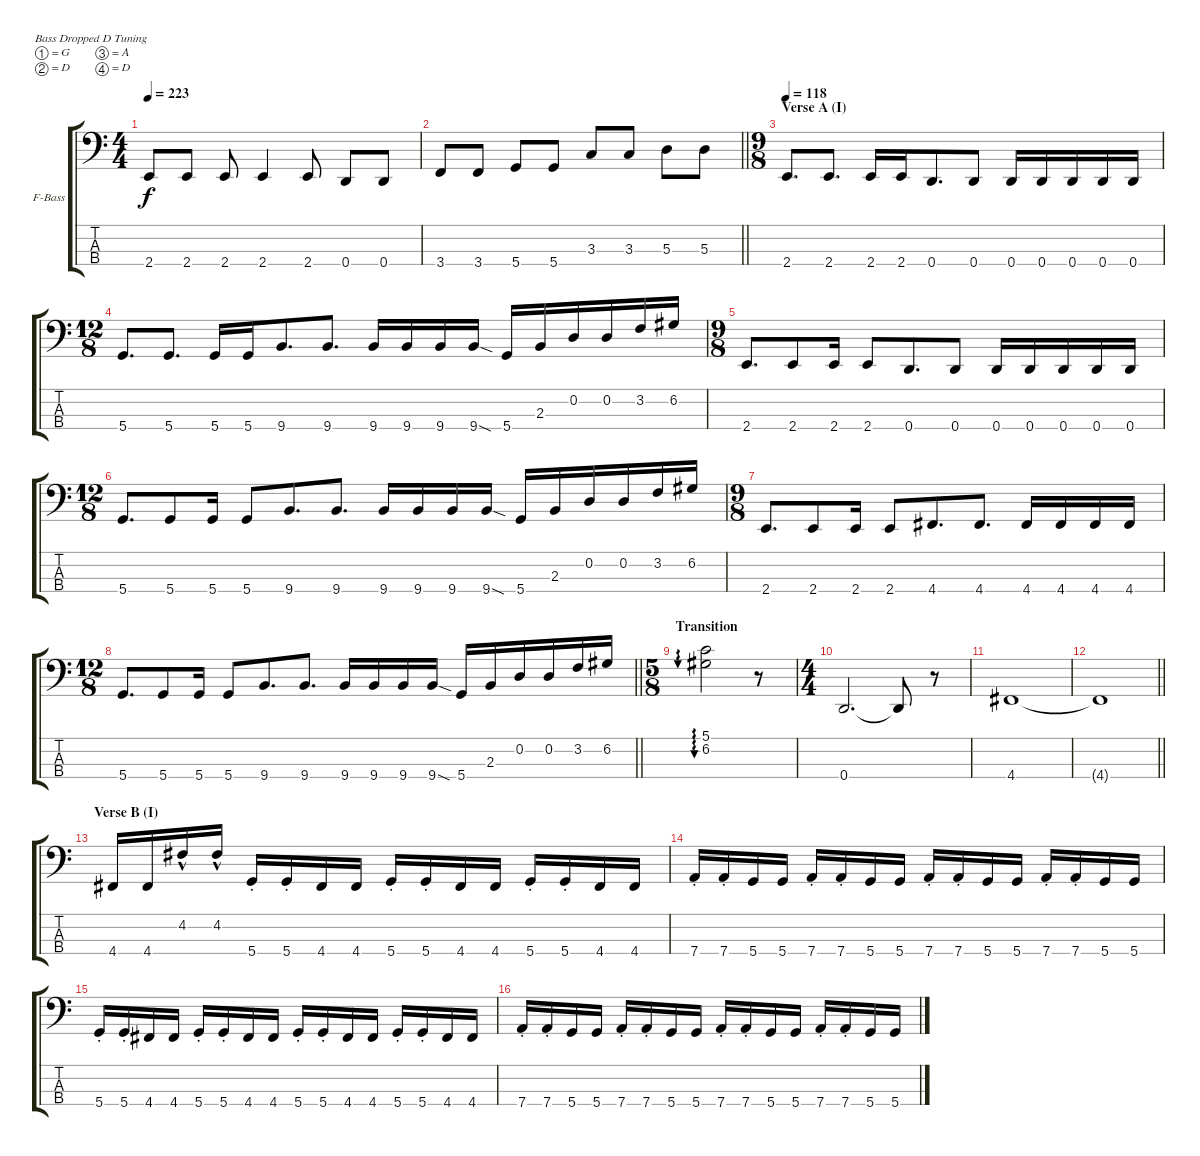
\bracketExtendMode groupsimilarinstruments
\firstSystemTrackNameOrientation horizontal
\otherSystemsTrackNameOrientation horizontal
\track ("Sean Malone (Fretless)" "F-Bass") {instrument fretlessbass}
\staff {score tabs}
\tuning (G2 D2 A1 D1)
\ts (4 4)
\tempo 223
\clef f4
\ks c
2.4.8{dy f} 2.4.8 2.4.8 2.4.4 2.4.8 0.4.8 0.4.8 |
\barLineRight lightlight
3.4.8 3.4.8 5.4.8 5.4.8 3.3.8 3.3.8 5.3.8 5.3.8 |
\ts (9 8)
\section ("" "Verse A (I)")
\tempo 118
2.4.8{d} 2.4.8{d} 2.4.16 2.4.16 0.4.8{d} 0.4.8 0.4.16 0.4.16 0.4.16 0.4.16 0.4.16 |
\ts (12 8)
5.4.8{d} 5.4.8{d} 5.4.16 5.4.16 9.4.8{d} 9.4.8{d} 9.4.16 9.4.16 9.4.16 9.4{sod}.16 5.4.16 2.3.16 0.2.16 0.2.16 3.2.16 6.2.16 |
\ts (9 8)
2.4.8{d} 2.4.8 2.4.16 2.4.8 0.4.8{d} 0.4.8 0.4.16 0.4.16 0.4.16 0.4.16 0.4.16 |
\ts (12 8)
5.4.8{d} 5.4.8 5.4.16 5.4.8 9.4.8{d} 9.4.8{d} 9.4.16 9.4.16 9.4.16 9.4{sod}.16 5.4.16 2.3.16 0.2.16 0.2.16 3.2.16 6.2.16 |
\ts (9 8)
2.4.8{d} 2.4.8 2.4.16 2.4.8 4.4.8{d} 4.4.8{d} 4.4.16 4.4.16 4.4.16 4.4.16 |
\ts (12 8)
\barLineRight lightlight
5.4.8{d} 5.4.8 5.4.16 5.4.8 9.4.8{d} 9.4.8{d} 9.4.16 9.4.16 9.4.16 9.4{sod}.16 5.4.16 2.3.16 0.2.16 0.2.16 3.2.16 6.2.16 |
\ts (5 8)
\section ("" "Transition")
(5.1 6.2).2{au 60} r.8 |
\ts (4 4)
0.4.2{d} 0.4{t}.8 r.8 |
4.4.1 |
\barLineRight lightlight
4.4{t}.1 |
\section ("" "Verse B (I)")
4.4.16 4.4.16 4.2{hac}.16 4.2{hac}.16 5.4{st}.16 5.4{st}.16 4.4.16 4.4.16 5.4{st}.16 5.4{st}.16 4.4.16 4.4.16 5.4{st}.16 5.4{st}.16 4.4.16 4.4.16 |
7.4{st}.16 7.4{st}.16 5.4.16 5.4.16 7.4{st}.16 7.4{st}.16 5.4.16 5.4.16 7.4{st}.16 7.4{st}.16 5.4.16 5.4.16 7.4{st}.16 7.4{st}.16 5.4.16 5.4.16 |
5.4{st}.16 5.4{st}.16 4.4.16 4.4.16 5.4{st}.16 5.4{st}.16 4.4.16 4.4.16 5.4{st}.16 5.4{st}.16 4.4.16 4.4.16 5.4{st}.16 5.4{st}.16 4.4.16 4.4.16 |
7.4{st}.16 7.4{st}.16 5.4.16 5.4.16 7.4{st}.16 7.4{st}.16 5.4.16 5.4.16 7.4{st}.16 7.4{st}.16 5.4.16 5.4.16 7.4{st}.16 7.4{st}.16 5.4.16 5.4.16
